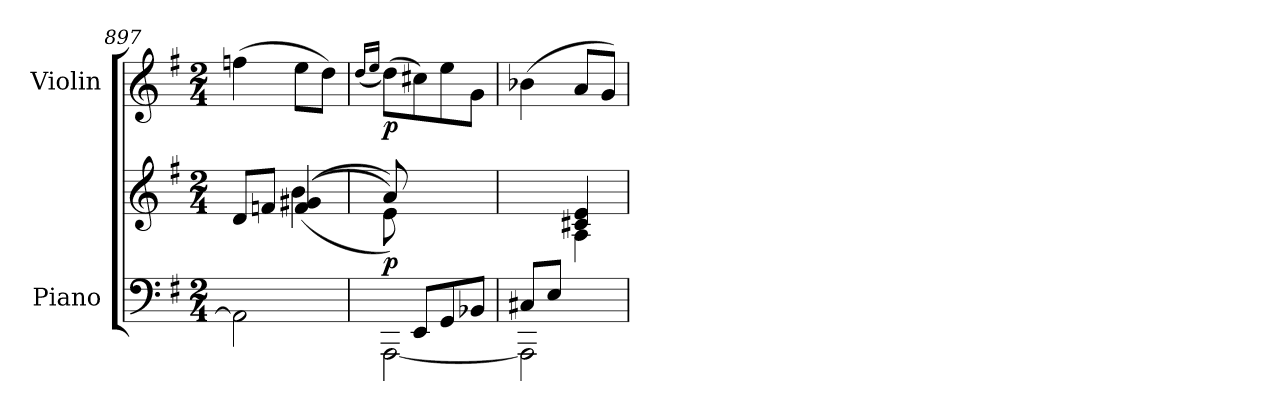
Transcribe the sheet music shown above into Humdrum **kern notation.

**kern	**kern	**dynam	**kern	**dynam
*part2	*part2	*part2	*part1	*part1
*staff3	*staff2	*staff2/3	*staff1	*staff1
*I"Piano	*	*	*I"Violin	*
*I'Pno.	*	*	*I'Vln.	*
*clefF4	*clefG2	*	*clefG2	*
*k[f#]	*k[f#]	*	*k[f#]	*
*M2/4	*M2/4	*	*M2/4	*
=897	=897	=897	=897	=897
*	*^	*	*	*
2AA\]	8d/L	4ryy	.	(4ffn\	.
.	8fn/J	.	.	.	.
.	(((4f/ 4g#X/	4b\	.	8ee\L	.
.	.	.	.	8dd\J)	.
=898	=898	=898	=898	=898	=898
.	.	.	.	(16qdd/LL	.
.	.	.	.	16qee/JJ	.
*^	*	*	*	*	*
!	!	!	!	!LO:DY:a=2	!	!LO:DY:b
8ryy	[2AAA\	8a/))	8e\)	p	(8dd\L)	p
(8EE/L	.	4ryy	4.ryy	.	8cc#X\)	.
8GG/	.	.	.	.	8ee\	.
8BB-X/J	.	8ryy	.	.	8g\J	.
!!LO:LB:g=z
=899	=899	=899	=899	=899	=899	=899
8C#X/L	2AAA\]	4ryy	4ryy	.	(4b-X\	.
8E/J	.	.	.	.	.	.
4ryy	.	4c#X/ 4e/	4A\)	.	8a/L	.
.	.	.	.	.	8g/J)	.
*v	*v	*	*	*	*	*
*	*v	*v	*	*	*
=	=	=	=	=
*-	*-	*-	*-	*-
